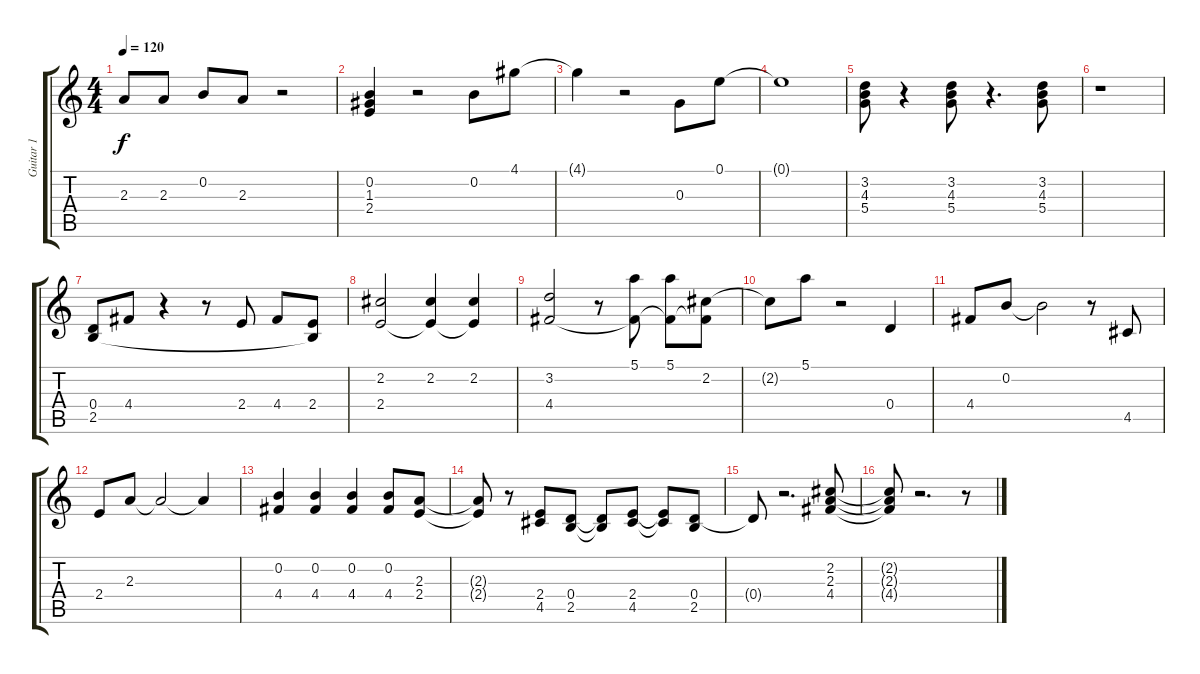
\track ("Guitar 1" "Guitar 1") {instrument acousticguitarsteel}
\staff {score tabs}
\tuning (E4 B3 G3 D3 A2 E2) {hide}
\ts (4 4)
\tempo 120
\clef g2
\ks c
2.3{t}.8{dy f} 2.3.8 0.2.8 2.3.8 r.2 |
(0.2 1.3 2.4).4 r.2 0.2.8 4.1.8 |
4.1{t}.4 r.2 0.3.8 0.1.8 |
0.1{t}.1 |
(3.2 4.3 5.4).8 r.4 (3.2 4.3 5.4).8 r.4{d} (3.2 4.3 5.4).8 |
r.1 |
(0.4 2.5).8 4.4.8 r.4 r.8 2.4.8 4.4.8 (2.4 2.5{t}).8 |
(2.2 2.4).2 (2.2 2.4{t}).4 (2.2 2.4{t}).4 |
(3.2 4.4).2 r.8 (5.1 4.4{t}).8 (5.1 4.4{t}).8 (2.2 4.4{t}).8 |
2.2{t}.8 5.1.8 r.2 0.4.4 |
4.4.8 0.2.8 0.2{t}.2 r.8 4.5.8 |
2.4.8 2.3.8 2.3{t}.2 2.3{t}.4 |
(0.2 4.4).4 (0.2 4.4).4 (0.2 4.4).4 (0.2 4.4).8 (2.3 2.4).8 |
(2.3{t} 2.4{t}).8 r.8 (2.4 4.5).8 (0.4 2.5).8 (0.4{t} 2.5{t}).8 (2.4 4.5).8 (2.4{t} 4.5{t}).8 (0.4 2.5).8 |
0.4{t}.8 r.2{d} (2.2 2.3 4.4).8 |
(2.2{t} 2.3{t} 4.4{t}).8 r.2{d} r.8
